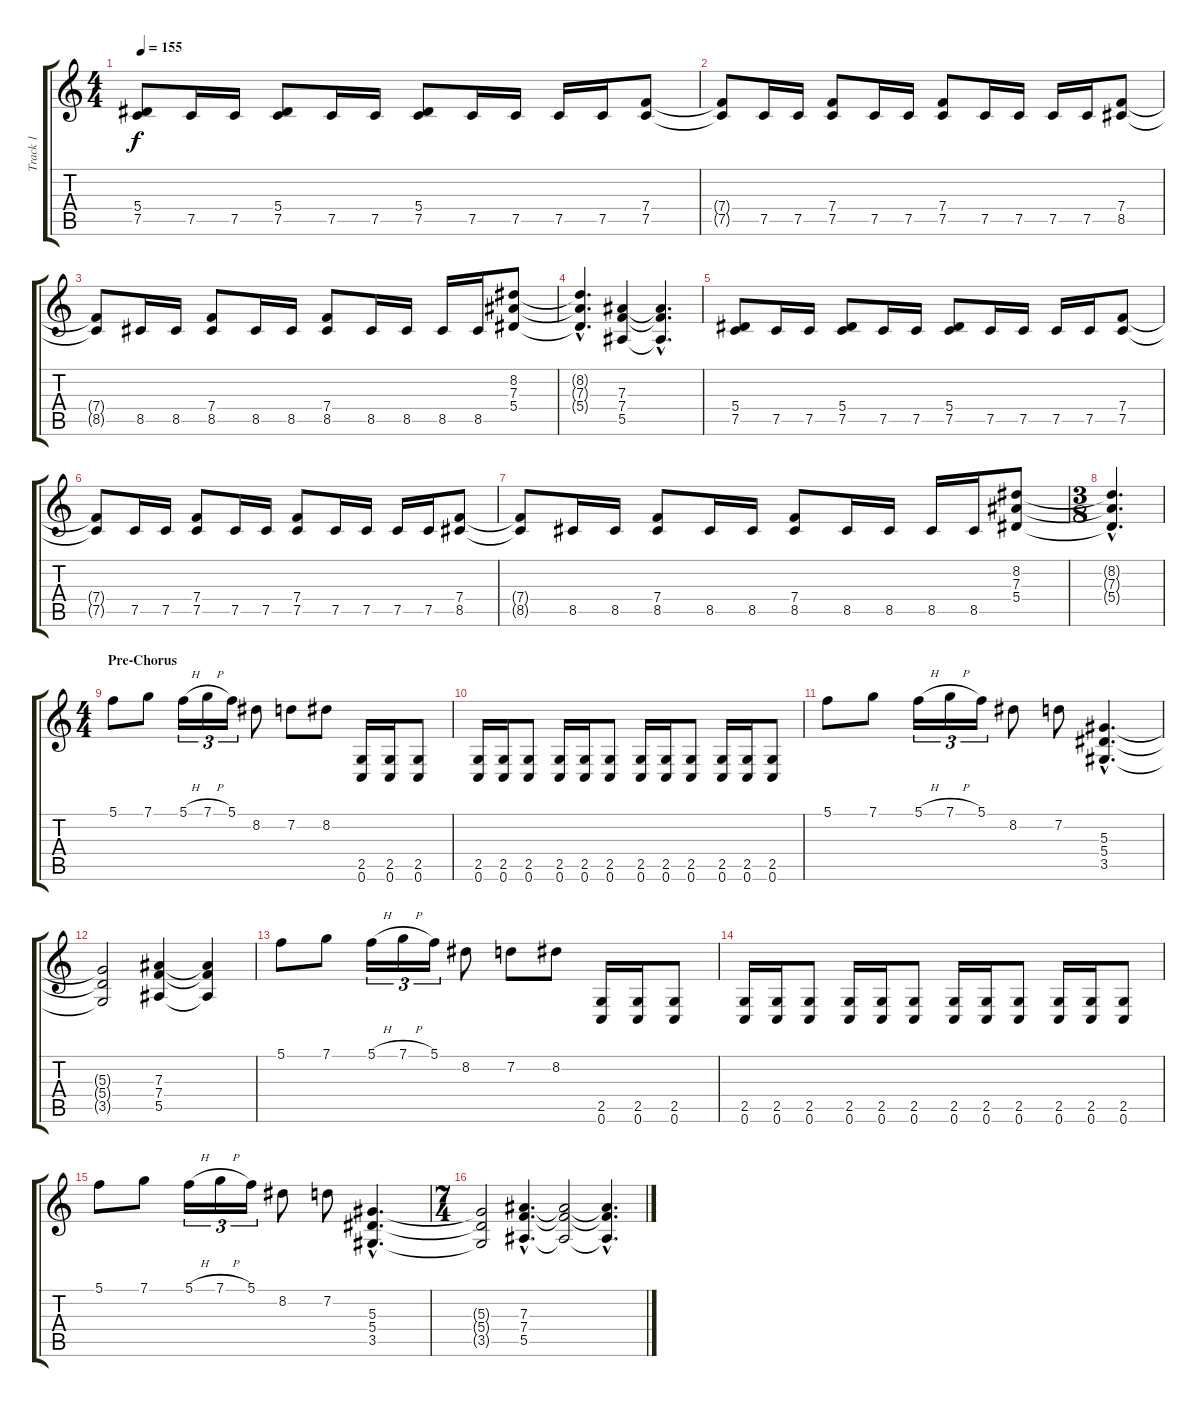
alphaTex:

\track ("Track 1" "Track 1") {instrument distortionguitar}
\staff {score tabs}
\tuning (C4 G3 Eb3 Bb2 F2 C2) {hide}
\ts (4 4)
\tempo 155
\clef g2
\ks c
(5.4 7.5).8{dy f} 7.5.16 7.5.16 (5.4 7.5).8 7.5.16 7.5.16 (5.4 7.5).8 7.5.16 7.5.16 7.5.16 7.5.16 (7.4 7.5).8 |
(7.4{t} 7.5{t}).8 7.5.16 7.5.16 (7.4 7.5).8 7.5.16 7.5.16 (7.4 7.5).8 7.5.16 7.5.16 7.5.16 7.5.16 (7.4 8.5).8 |
(7.4{t} 8.5{t}).8 8.5.16 8.5.16 (7.4 8.5).8 8.5.16 8.5.16 (7.4 8.5).8 8.5.16 8.5.16 8.5.16 8.5.16 (8.2 7.3 5.4).8 |
(8.2{hac t} 7.3{hac t} 5.4{hac t}).4{d} (7.3 7.4 5.5).4 (7.3{hac t} 7.4{hac t} 5.5{hac t}).4{d} |
(5.4 7.5).8 7.5.16 7.5.16 (5.4 7.5).8 7.5.16 7.5.16 (5.4 7.5).8 7.5.16 7.5.16 7.5.16 7.5.16 (7.4 7.5).8 |
(7.4{t} 7.5{t}).8 7.5.16 7.5.16 (7.4 7.5).8 7.5.16 7.5.16 (7.4 7.5).8 7.5.16 7.5.16 7.5.16 7.5.16 (7.4 8.5).8 |
(7.4{t} 8.5{t}).8 8.5.16 8.5.16 (7.4 8.5).8 8.5.16 8.5.16 (7.4 8.5).8 8.5.16 8.5.16 8.5.16 8.5.16 (8.2 7.3 5.4).8 |
\ts (3 8)
(8.2{hac t} 7.3{hac t} 5.4{hac t}).4{d} |
\ts (4 4)
\section ("" "Pre-Chorus")
5.1.8 7.1.8 5.1{h}.16{tu (3 2)} 7.1{h}.16{tu (3 2)} 5.1.16{tu (3 2)} 8.2.8 7.2.8 8.2.8 (2.5 0.6).16 (2.5 0.6).16 (2.5 0.6).8 |
(2.5 0.6).16 (2.5 0.6).16 (2.5 0.6).8 (2.5 0.6).16 (2.5 0.6).16 (2.5 0.6).8 (2.5 0.6).16 (2.5 0.6).16 (2.5 0.6).8 (2.5 0.6).16 (2.5 0.6).16 (2.5 0.6).8 |
5.1.8 7.1.8 5.1{h}.16{tu (3 2)} 7.1{h}.16{tu (3 2)} 5.1.16{tu (3 2)} 8.2.8 7.2.8 (5.3{hac} 5.4{hac} 3.5{hac}).4{d} |
(5.3{t} 5.4{t} 3.5{t}).2 (7.3 7.4 5.5).4 (7.3{t} 7.4{t} 5.5{t}).4 |
5.1.8 7.1.8 5.1{h}.16{tu (3 2)} 7.1{h}.16{tu (3 2)} 5.1.16{tu (3 2)} 8.2.8 7.2.8 8.2.8 (2.5 0.6).16 (2.5 0.6).16 (2.5 0.6).8 |
(2.5 0.6).16 (2.5 0.6).16 (2.5 0.6).8 (2.5 0.6).16 (2.5 0.6).16 (2.5 0.6).8 (2.5 0.6).16 (2.5 0.6).16 (2.5 0.6).8 (2.5 0.6).16 (2.5 0.6).16 (2.5 0.6).8 |
5.1.8 7.1.8 5.1{h}.16{tu (3 2)} 7.1{h}.16{tu (3 2)} 5.1.16{tu (3 2)} 8.2.8 7.2.8 (5.3{hac} 5.4{hac} 3.5{hac}).4{d} |
\ts (7 4)
(5.3{t} 5.4{t} 3.5{t}).2 (7.3{hac} 7.4{hac} 5.5{hac}).4{d} (7.3{t} 7.4{t} 5.5{t}).2 (7.3{hac t} 7.4{hac t} 5.5{hac t}).4{d}
